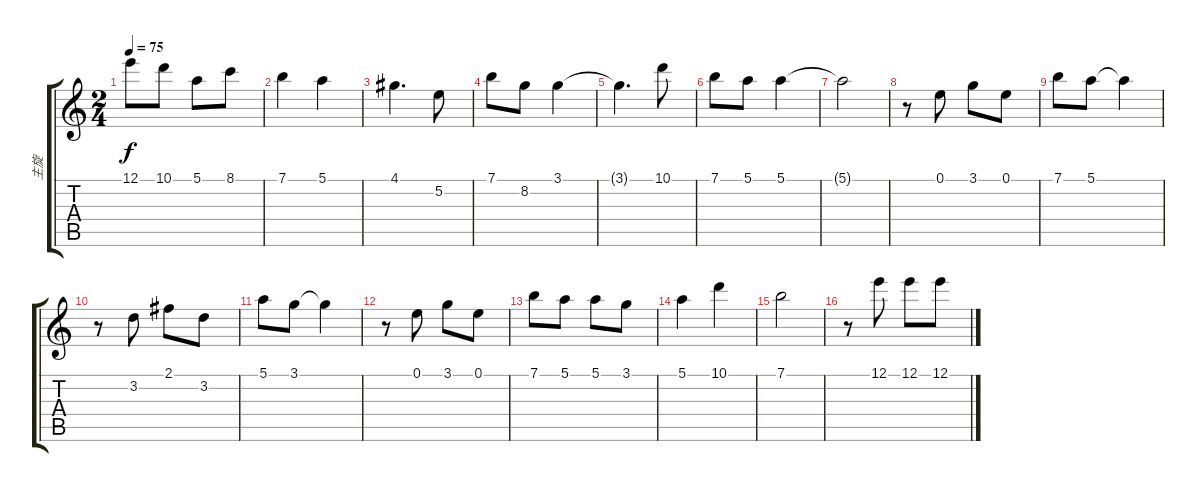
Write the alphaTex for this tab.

\track ("主旋" "主旋") {instrument acousticguitarsteel}
\staff {score tabs}
\tuning (E4 B3 G3 D3 A2 E2) {hide}
\ts (2 4)
\tempo 75
\clef g2
\ks c
12.1.8{dy f} 10.1.8 5.1.8 8.1.8 |
7.1.4 5.1.4 |
4.1.4{d} 5.2.8 |
7.1.8 8.2.8 3.1.4 |
3.1{t}.4{d} 10.1.8 |
7.1.8 5.1.8 5.1.4 |
5.1{t}.2 |
r.8 0.1.8 3.1.8 0.1.8 |
7.1.8 5.1.8 5.1{t}.4 |
r.8 3.2.8 2.1.8 3.2.8 |
5.1.8 3.1.8 3.1{t}.4 |
r.8 0.1.8 3.1.8 0.1.8 |
7.1.8 5.1.8 5.1.8 3.1.8 |
5.1.4 10.1.4 |
7.1.2 |
r.8 12.1.8 12.1.8 12.1.8
